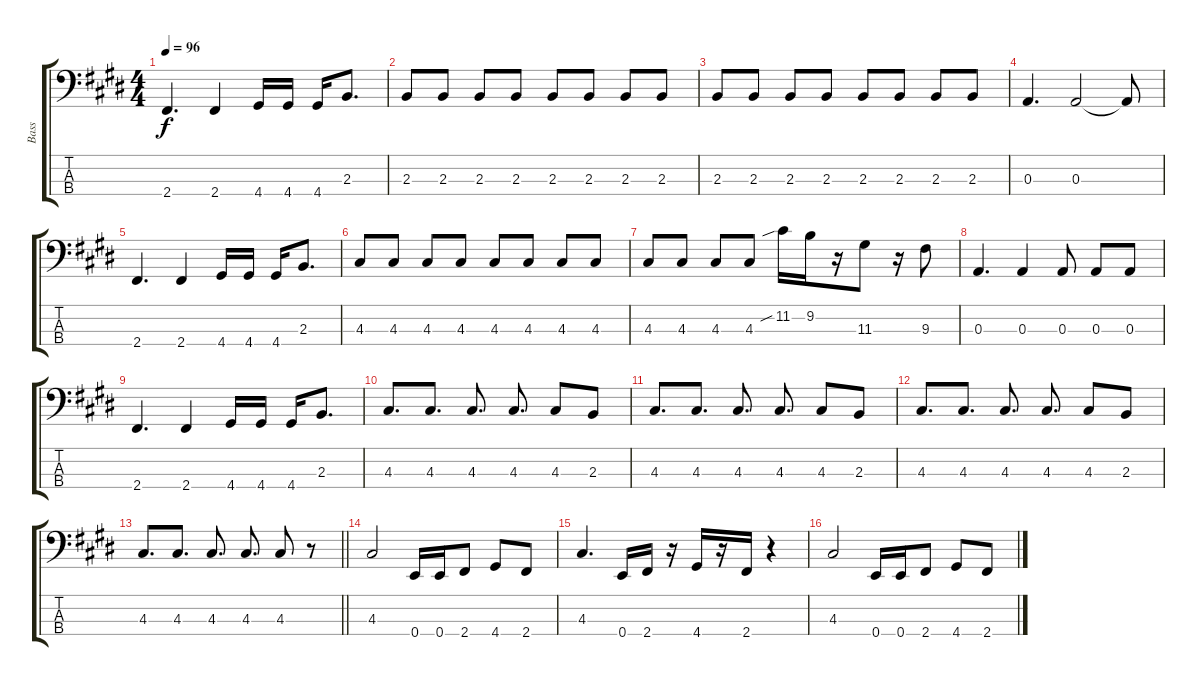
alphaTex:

\track ("Bass" "Bass") {instrument electricbassfinger}
\staff {score tabs}
\tuning (G2 D2 A1 E1) {hide}
\ts (4 4)
\tempo 96
\clef f4
\ks e
2.4.4{d dy f} 2.4.4 4.4.16 4.4.16 4.4.16 2.3.8{d} |
2.3.8 2.3.8 2.3.8 2.3.8 2.3.8 2.3.8 2.3.8 2.3.8 |
2.3.8 2.3.8 2.3.8 2.3.8 2.3.8 2.3.8 2.3.8 2.3.8 |
0.3.4{d} 0.3.2 0.3{t}.8 |
2.4.4{d} 2.4.4 4.4.16 4.4.16 4.4.16 2.3.8{d} |
4.3.8 4.3.8 4.3.8 4.3.8 4.3.8 4.3.8 4.3.8 4.3.8 |
4.3.8 4.3.8 4.3.8 4.3.8 11.2{sib}.16 9.2.16 r.16 11.3.8 r.16 9.3.8 |
0.3.4{d} 0.3.4 0.3.8 0.3.8 0.3.8 |
2.4.4{d} 2.4.4 4.4.16 4.4.16 4.4.16 2.3.8{d} |
4.3.8{d} 4.3.8{d} 4.3.8{d} 4.3.8{d} 4.3.8 2.3.8 |
4.3.8{d} 4.3.8{d} 4.3.8{d} 4.3.8{d} 4.3.8 2.3.8 |
4.3.8{d} 4.3.8{d} 4.3.8{d} 4.3.8{d} 4.3.8 2.3.8 |
\barLineRight lightlight
4.3.8{d} 4.3.8{d} 4.3.8{d} 4.3.8{d} 4.3.8 r.8 |
4.3.2 0.4.16 0.4.16 2.4.8 4.4.8 2.4.8 |
4.3.4{d} 0.4.16 2.4.16 r.16 4.4.16 r.16 2.4.16 r.4 |
4.3.2 0.4.16 0.4.16 2.4.8 4.4.8 2.4.8
